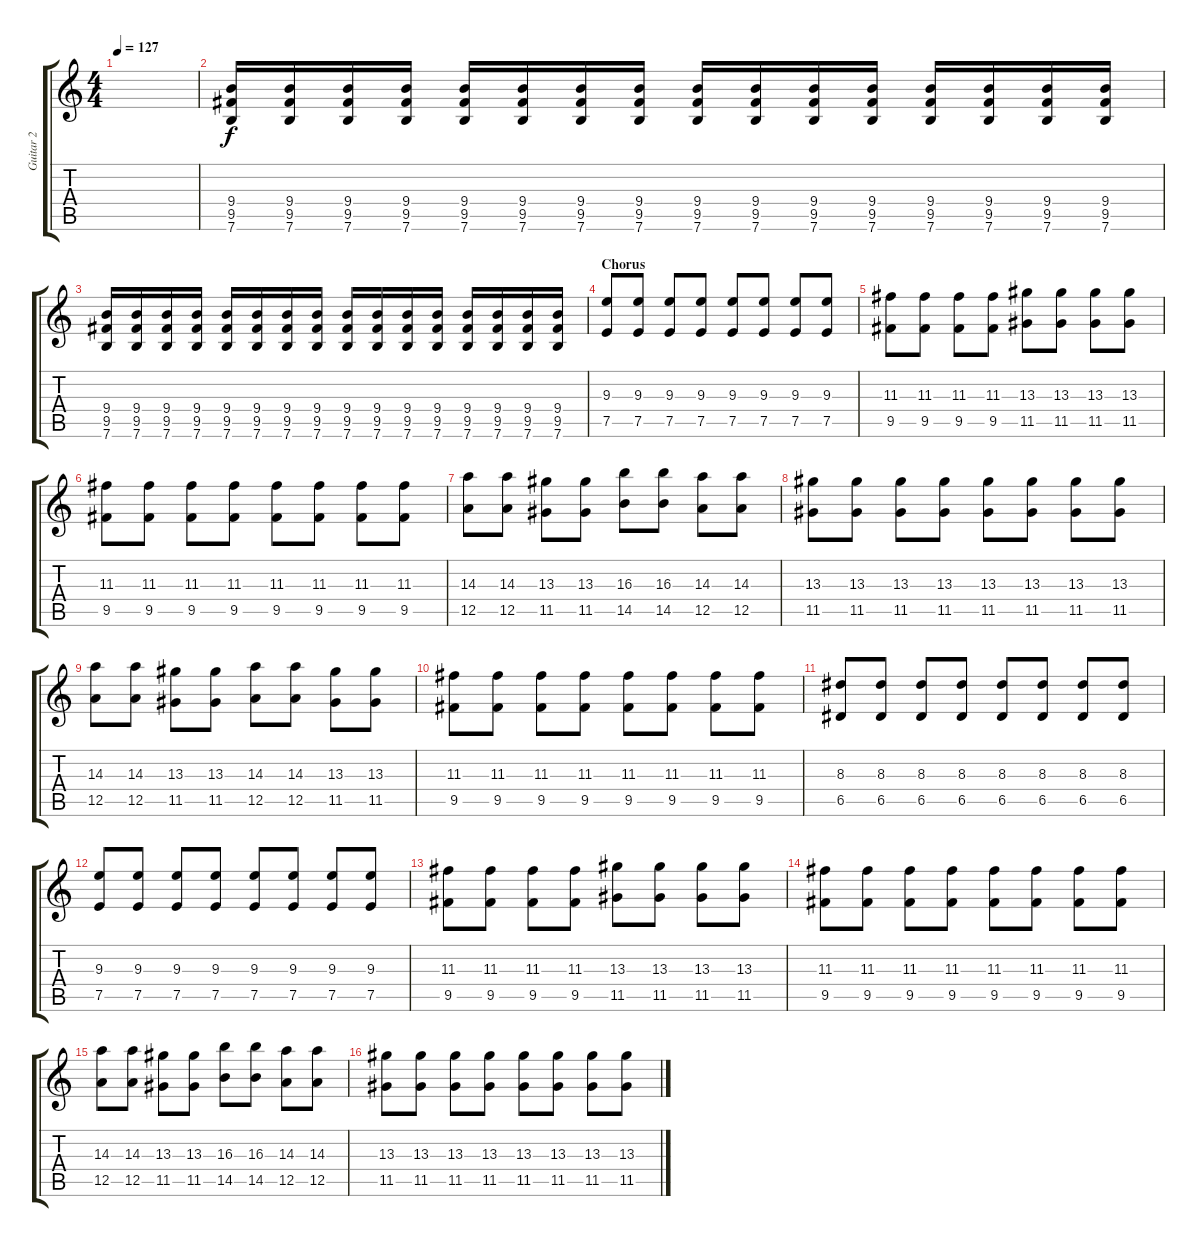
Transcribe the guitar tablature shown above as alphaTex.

\track ("Guitar 2" "Guitar 2") {instrument distortionguitar}
\staff {score tabs}
\tuning (E4 B3 G3 D3 A2 E2) {hide}
\ts (4 4)
\tempo 127
\clef g2
\ks c
|
(9.4 9.5 7.6).16{volume 10} (9.4 9.5 7.6).16 (9.4 9.5 7.6).16 (9.4 9.5 7.6).16 (9.4 9.5 7.6).16 (9.4 9.5 7.6).16 (9.4 9.5 7.6).16 (9.4 9.5 7.6).16 (9.4 9.5 7.6).16 (9.4 9.5 7.6).16 (9.4 9.5 7.6).16 (9.4 9.5 7.6).16 (9.4 9.5 7.6).16 (9.4 9.5 7.6).16 (9.4 9.5 7.6).16 (9.4 9.5 7.6).16 |
(9.4 9.5 7.6).16 (9.4 9.5 7.6).16 (9.4 9.5 7.6).16 (9.4 9.5 7.6).16 (9.4 9.5 7.6).16 (9.4 9.5 7.6).16 (9.4 9.5 7.6).16 (9.4 9.5 7.6).16 (9.4 9.5 7.6).16 (9.4 9.5 7.6).16 (9.4 9.5 7.6).16 (9.4 9.5 7.6).16 (9.4 9.5 7.6).16 (9.4 9.5 7.6).16 (9.4 9.5 7.6).16 (9.4 9.5 7.6).16 |
\section ("" "Chorus")
(9.3 7.5).8{volume 11} (9.3 7.5).8 (9.3 7.5).8 (9.3 7.5).8 (9.3 7.5).8 (9.3 7.5).8 (9.3 7.5).8 (9.3 7.5).8 |
(11.3 9.5).8 (11.3 9.5).8 (11.3 9.5).8 (11.3 9.5).8 (13.3 11.5).8 (13.3 11.5).8 (13.3 11.5).8 (13.3 11.5).8 |
(11.3 9.5).8 (11.3 9.5).8 (11.3 9.5).8 (11.3 9.5).8 (11.3 9.5).8 (11.3 9.5).8 (11.3 9.5).8 (11.3 9.5).8 |
(14.3 12.5).8 (14.3 12.5).8 (13.3 11.5).8 (13.3 11.5).8 (16.3 14.5).8 (16.3 14.5).8 (14.3 12.5).8 (14.3 12.5).8 |
(13.3 11.5).8 (13.3 11.5).8 (13.3 11.5).8 (13.3 11.5).8 (13.3 11.5).8 (13.3 11.5).8 (13.3 11.5).8 (13.3 11.5).8 |
(14.3 12.5).8 (14.3 12.5).8 (13.3 11.5).8 (13.3 11.5).8 (14.3 12.5).8 (14.3 12.5).8 (13.3 11.5).8 (13.3 11.5).8 |
(11.3 9.5).8 (11.3 9.5).8 (11.3 9.5).8 (11.3 9.5).8 (11.3 9.5).8 (11.3 9.5).8 (11.3 9.5).8 (11.3 9.5).8 |
(8.3 6.5).8 (8.3 6.5).8 (8.3 6.5).8 (8.3 6.5).8 (8.3 6.5).8 (8.3 6.5).8 (8.3 6.5).8 (8.3 6.5).8 |
(9.3 7.5).8 (9.3 7.5).8 (9.3 7.5).8 (9.3 7.5).8 (9.3 7.5).8 (9.3 7.5).8 (9.3 7.5).8 (9.3 7.5).8 |
(11.3 9.5).8 (11.3 9.5).8 (11.3 9.5).8 (11.3 9.5).8 (13.3 11.5).8 (13.3 11.5).8 (13.3 11.5).8 (13.3 11.5).8 |
(11.3 9.5).8 (11.3 9.5).8 (11.3 9.5).8 (11.3 9.5).8 (11.3 9.5).8 (11.3 9.5).8 (11.3 9.5).8 (11.3 9.5).8 |
(14.3 12.5).8 (14.3 12.5).8 (13.3 11.5).8 (13.3 11.5).8 (16.3 14.5).8 (16.3 14.5).8 (14.3 12.5).8 (14.3 12.5).8 |
(13.3 11.5).8 (13.3 11.5).8 (13.3 11.5).8 (13.3 11.5).8 (13.3 11.5).8 (13.3 11.5).8 (13.3 11.5).8 (13.3 11.5).8
